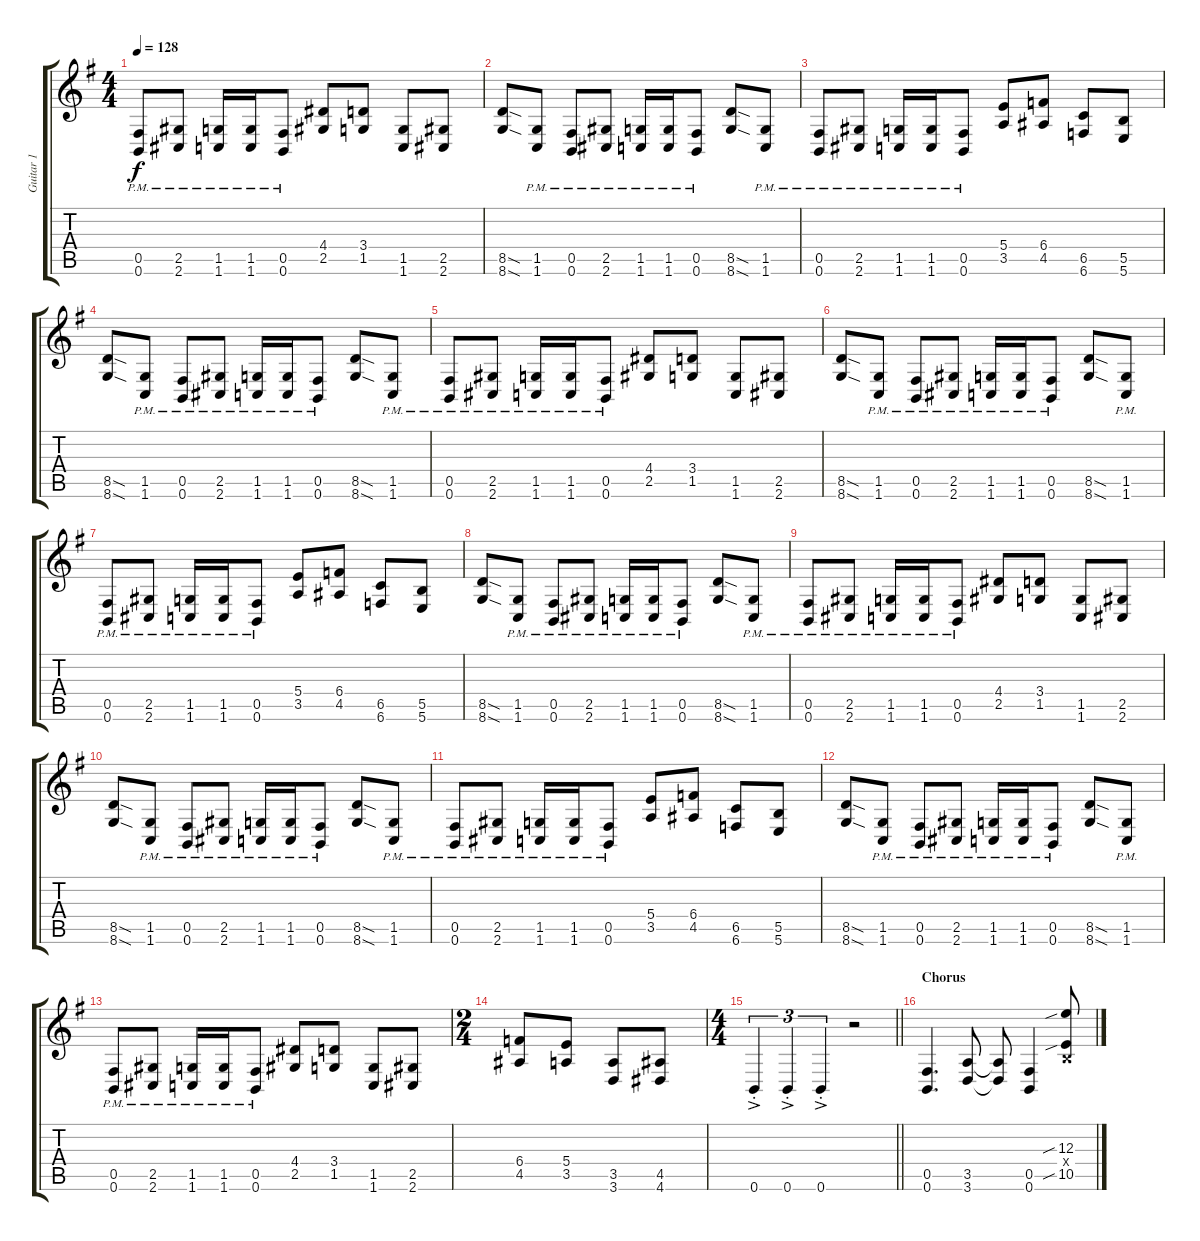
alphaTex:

\track ("Guitar 1" "Guitar 1") {instrument distortionguitar}
\staff {score tabs}
\tuning (Db4 Ab3 E3 B2 Gb2 B1) {hide}
\ts (4 4)
\tempo 128
\clef g2
\ks g
(0.5{pm} 0.6{pm}).8{dy f} (2.5{pm} 2.6{pm}).8 (1.5{pm} 1.6{pm}).16 (1.5{pm} 1.6{pm}).16 (0.5{pm} 0.6{pm}).8 (4.4 2.5).8 (3.4 1.5).8 (1.5 1.6).8 (2.5 2.6).8 |
(8.5{sod} 8.6{sod}).8 (1.5{pm} 1.6{pm}).8 (0.5{pm} 0.6{pm}).8 (2.5{pm} 2.6{pm}).8 (1.5{pm} 1.6{pm}).16 (1.5{pm} 1.6{pm}).16 (0.5{pm} 0.6{pm}).8 (8.5{sod} 8.6{sod}).8 (1.5{pm} 1.6{pm}).8 |
(0.5{pm} 0.6{pm}).8 (2.5{pm} 2.6{pm}).8 (1.5{pm} 1.6{pm}).16 (1.5{pm} 1.6{pm}).16 (0.5{pm} 0.6{pm}).8 (5.4 3.5).8 (6.4 4.5).8 (6.5 6.6).8 (5.5 5.6).8 |
(8.5{sod} 8.6{sod}).8 (1.5{pm} 1.6{pm}).8 (0.5{pm} 0.6{pm}).8 (2.5{pm} 2.6{pm}).8 (1.5{pm} 1.6{pm}).16 (1.5{pm} 1.6{pm}).16 (0.5{pm} 0.6{pm}).8 (8.5{sod} 8.6{sod}).8 (1.5{pm} 1.6{pm}).8 |
(0.5{pm} 0.6{pm}).8 (2.5{pm} 2.6{pm}).8 (1.5{pm} 1.6{pm}).16 (1.5{pm} 1.6{pm}).16 (0.5{pm} 0.6{pm}).8 (4.4 2.5).8 (3.4 1.5).8 (1.5 1.6).8 (2.5 2.6).8 |
(8.5{sod} 8.6{sod}).8 (1.5{pm} 1.6{pm}).8 (0.5{pm} 0.6{pm}).8 (2.5{pm} 2.6{pm}).8 (1.5{pm} 1.6{pm}).16 (1.5{pm} 1.6{pm}).16 (0.5{pm} 0.6{pm}).8 (8.5{sod} 8.6{sod}).8 (1.5{pm} 1.6{pm}).8 |
(0.5{pm} 0.6{pm}).8 (2.5{pm} 2.6{pm}).8 (1.5{pm} 1.6{pm}).16 (1.5{pm} 1.6{pm}).16 (0.5{pm} 0.6{pm}).8 (5.4 3.5).8 (6.4 4.5).8 (6.5 6.6).8 (5.5 5.6).8 |
(8.5{sod} 8.6{sod}).8 (1.5{pm} 1.6{pm}).8 (0.5{pm} 0.6{pm}).8 (2.5{pm} 2.6{pm}).8 (1.5{pm} 1.6{pm}).16 (1.5{pm} 1.6{pm}).16 (0.5{pm} 0.6{pm}).8 (8.5{sod} 8.6{sod}).8 (1.5{pm} 1.6{pm}).8 |
(0.5{pm} 0.6{pm}).8 (2.5{pm} 2.6{pm}).8 (1.5{pm} 1.6{pm}).16 (1.5{pm} 1.6{pm}).16 (0.5{pm} 0.6{pm}).8 (4.4 2.5).8 (3.4 1.5).8 (1.5 1.6).8 (2.5 2.6).8 |
(8.5{sod} 8.6{sod}).8 (1.5{pm} 1.6{pm}).8 (0.5{pm} 0.6{pm}).8 (2.5{pm} 2.6{pm}).8 (1.5{pm} 1.6{pm}).16 (1.5{pm} 1.6{pm}).16 (0.5{pm} 0.6{pm}).8 (8.5{sod} 8.6{sod}).8 (1.5{pm} 1.6{pm}).8 |
(0.5{pm} 0.6{pm}).8 (2.5{pm} 2.6{pm}).8 (1.5{pm} 1.6{pm}).16 (1.5{pm} 1.6{pm}).16 (0.5{pm} 0.6{pm}).8 (5.4 3.5).8 (6.4 4.5).8 (6.5 6.6).8 (5.5 5.6).8 |
(8.5{sod} 8.6{sod}).8 (1.5{pm} 1.6{pm}).8 (0.5{pm} 0.6{pm}).8 (2.5{pm} 2.6{pm}).8 (1.5{pm} 1.6{pm}).16 (1.5{pm} 1.6{pm}).16 (0.5{pm} 0.6{pm}).8 (8.5{sod} 8.6{sod}).8 (1.5{pm} 1.6{pm}).8 |
(0.5{pm} 0.6{pm}).8 (2.5{pm} 2.6{pm}).8 (1.5{pm} 1.6{pm}).16 (1.5{pm} 1.6{pm}).16 (0.5{pm} 0.6{pm}).8 (4.4 2.5).8 (3.4 1.5).8 (1.5 1.6).8 (2.5 2.6).8 |
\ts (2 4)
(6.4 4.5).8 (5.4 3.5).8 (3.5 3.6).8 (4.5 4.6).8 |
\ts (4 4)
\barLineRight lightlight
0.6{ac st}.4{tu (3 2)} 0.6{ac st}.4{tu (3 2)} 0.6{ac st}.4{tu (3 2)} r.2 |
\section ("" "Chorus")
(0.5 0.6).4{d} (3.5 3.6).8 (3.5{t} 3.6{t}).8 (0.5 0.6).4 (12.3{sib} 0.4{x} 10.5{sib}).8
